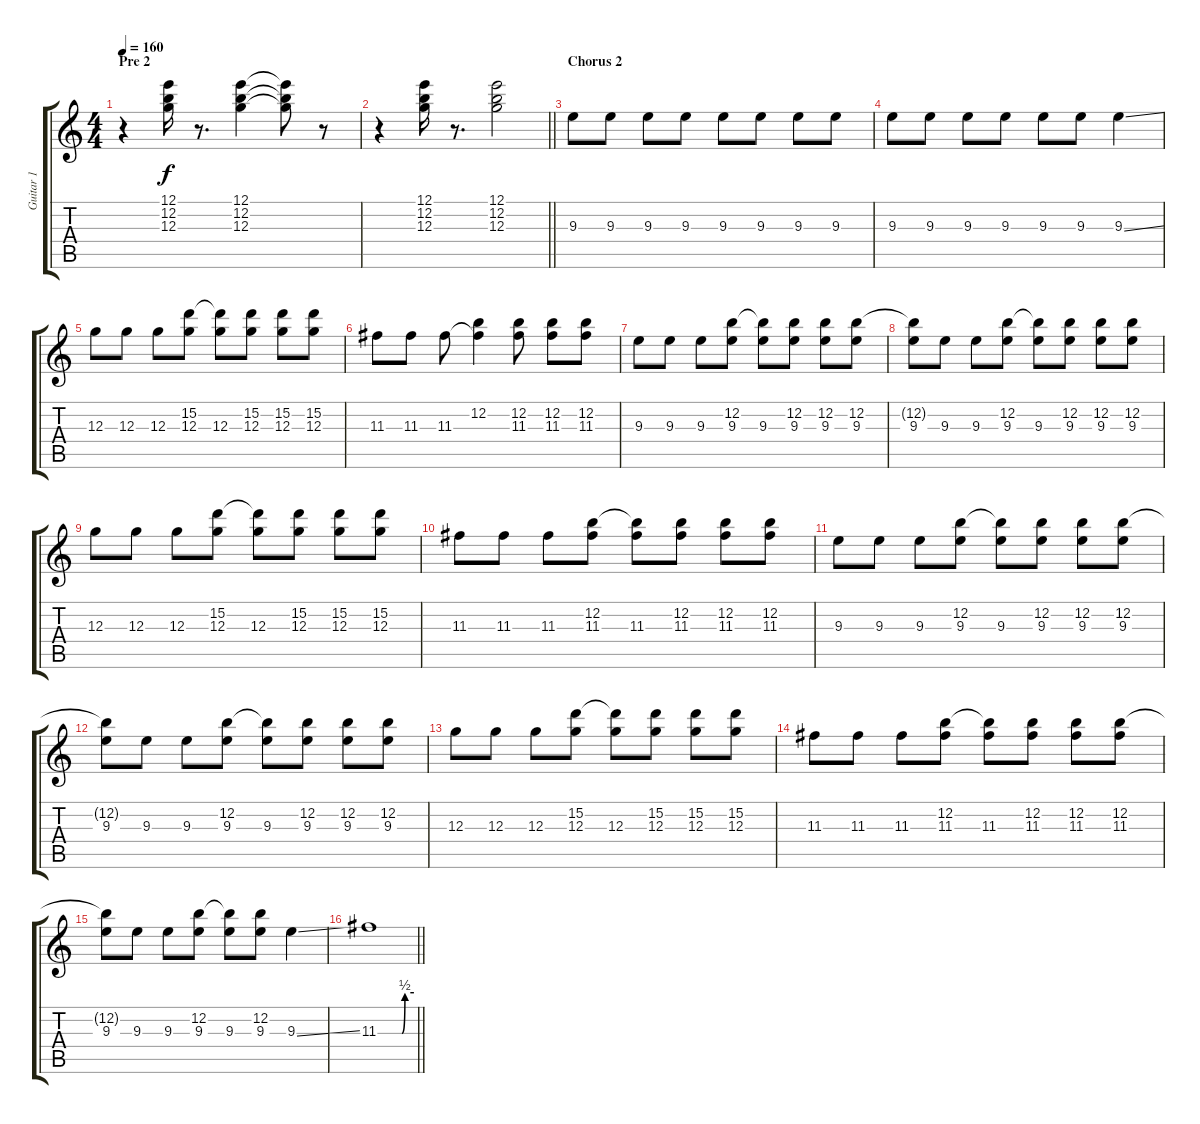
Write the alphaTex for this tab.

\track ("Guitar 1" "Guitar 1") {instrument distortionguitar}
\staff {score tabs}
\tuning (E4 B3 G3 D3 A2 D2) {hide}
\ts (4 4)
\section ("" "Pre 2")
\tempo 160
\clef g2
\ks c
r.4{dy f volume 15} (12.1 12.2 12.3).16 r.8{d} (12.1 12.2 12.3).4 (12.1{t} 12.2{t} 12.3{t}).8 r.8 |
\barLineRight lightlight
r.4 (12.1 12.2 12.3).16 r.8{d} (12.1 12.2 12.3).2 |
\section ("" "Chorus 2")
9.3.8{volume 13 balance 8 instrument distortionguitar} 9.3.8 9.3.8 9.3.8 9.3.8 9.3.8 9.3.8 9.3.8 |
9.3.8 9.3.8 9.3.8 9.3.8 9.3.8 9.3.8 9.3{ss}.4 |
12.3.8 12.3.8 12.3.8 (15.2 12.3).8 (15.2{t} 12.3).8 (15.2 12.3).8 (15.2 12.3).8 (15.2 12.3).8 |
11.3.8 11.3.8 11.3.8 (12.2 11.3{t}).4 (12.2 11.3).8 (12.2 11.3).8 (12.2 11.3).8 |
9.3.8 9.3.8 9.3.8 (12.2 9.3).8 (12.2{t} 9.3).8 (12.2 9.3).8 (12.2 9.3).8 (12.2 9.3).8 |
(12.2{t} 9.3).8 9.3.8 9.3.8 (12.2 9.3).8 (12.2{t} 9.3).8 (12.2 9.3).8 (12.2 9.3).8 (12.2 9.3).8 |
12.3.8 12.3.8 12.3.8 (15.2 12.3).8 (15.2{t} 12.3).8 (15.2 12.3).8 (15.2 12.3).8 (15.2 12.3).8 |
11.3.8 11.3.8 11.3.8 (12.2 11.3).8 (12.2{t} 11.3).8 (12.2 11.3).8 (12.2 11.3).8 (12.2 11.3).8 |
9.3.8 9.3.8 9.3.8 (12.2 9.3).8 (12.2{t} 9.3).8 (12.2 9.3).8 (12.2 9.3).8 (12.2 9.3).8 |
(12.2{t} 9.3).8 9.3.8 9.3.8 (12.2 9.3).8 (12.2{t} 9.3).8 (12.2 9.3).8 (12.2 9.3).8 (12.2 9.3).8 |
12.3.8 12.3.8 12.3.8 (15.2 12.3).8 (15.2{t} 12.3).8 (15.2 12.3).8 (15.2 12.3).8 (15.2 12.3).8 |
11.3.8 11.3.8 11.3.8 (12.2 11.3).8 (12.2{t} 11.3).8 (12.2 11.3).8 (12.2 11.3).8 (12.2 11.3).8 |
(12.2{t} 9.3).8 9.3.8 9.3.8 (12.2 9.3).8 (12.2{t} 9.3).8 (12.2 9.3).8 9.3{ss}.4 |
\barLineRight lightlight
11.3{be (custom 0 0 40 0 45 2 60 2)}.1
